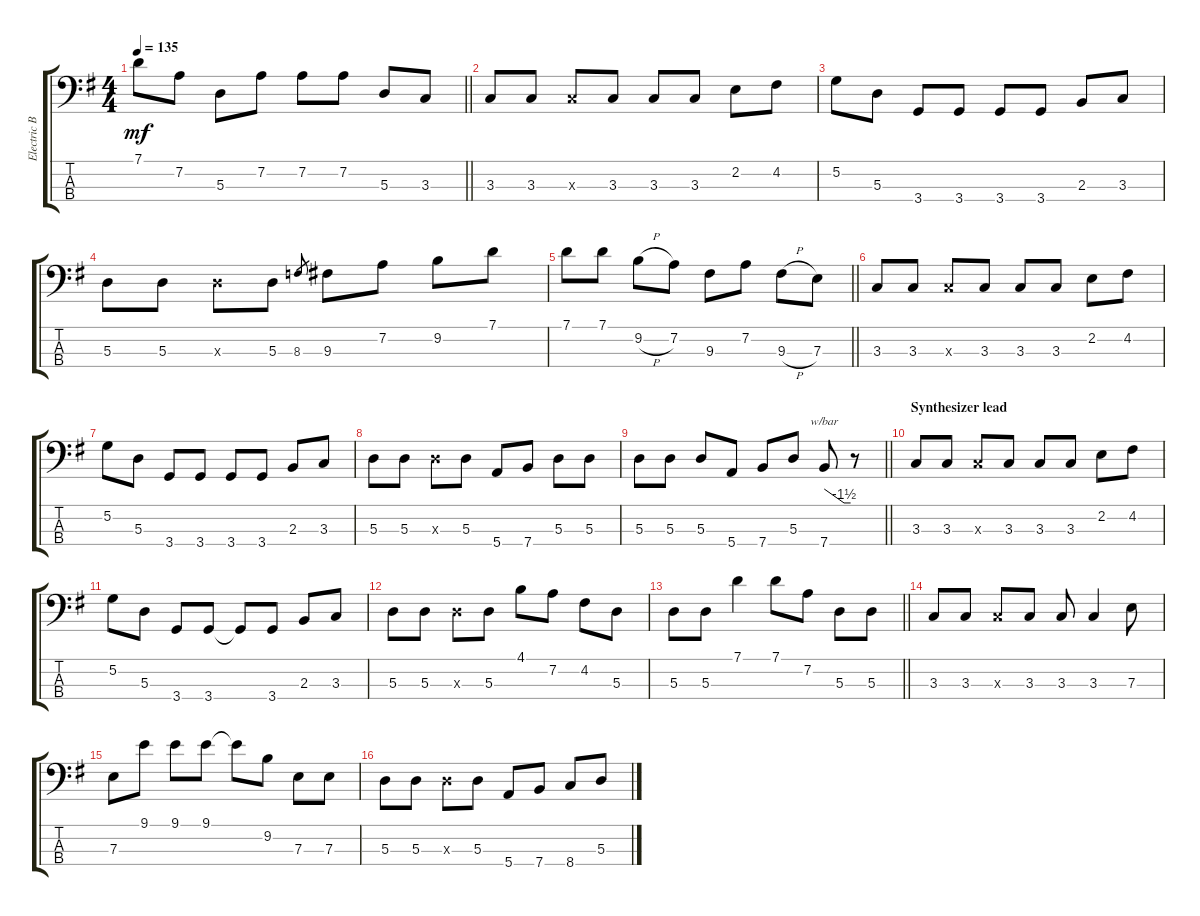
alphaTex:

\track ("Electric Bass" "Electric B") {instrument electricbassfinger}
\staff {score tabs}
\tuning (G2 D2 A1 E1) {hide}
\ts (4 4)
\tempo 135
\clef f4
\barLineRight lightlight
\ks g
7.1.8{dy mf} 7.2.8 5.3.8 7.2.8 7.2.8 7.2.8 5.3.8 3.3.8 |
3.3.8 3.3.8 3.3{x}.8 3.3.8 3.3.8 3.3.8 2.2.8 4.2.8 |
5.2.8 5.3.8 3.4.8 3.4.8 3.4.8 3.4.8 2.3.8 3.3.8 |
5.3.8 5.3.8 5.3{x}.8 5.3.8 8.3.8{gr} 9.3.8 7.2.8 9.2.8 7.1.8 |
\barLineRight lightlight
7.1.8 7.1.8 9.2{h}.8 7.2.8 9.3.8 7.2.8 9.3{h}.8 7.3.8 |
3.3.8 3.3.8 3.3{x}.8 3.3.8 3.3.8 3.3.8 2.2.8 4.2.8 |
5.2.8 5.3.8 3.4.8 3.4.8 3.4.8 3.4.8 2.3.8 3.3.8 |
5.3.8 5.3.8 5.3{x}.8 5.3.8 5.4.8 7.4.8 5.3.8 5.3.8 |
\barLineRight lightlight
5.3.8 5.3.8 5.3.8 5.4.8 7.4.8 5.3.8 7.4.8{tbe (custom default 0 0 45 -6 60 -6)} r.8 |
\section ("" "Synthesizer lead")
3.3.8 3.3.8 3.3{x}.8 3.3.8 3.3.8 3.3.8 2.2.8 4.2.8 |
5.2.8 5.3.8 3.4.8 3.4.8 3.4{t}.8 3.4.8 2.3.8 3.3.8 |
5.3.8 5.3.8 5.3{x}.8 5.3.8 4.1.8 7.2.8 4.2.8 5.3.8 |
\barLineRight lightlight
5.3.8 5.3.8 7.1.4 7.1.8 7.2.8 5.3.8 5.3.8 |
3.3.8 3.3.8 3.3{x}.8 3.3.8 3.3.8 3.3.4 7.3.8 |
7.3.8 9.1.8 9.1.8 9.1.8 9.1{t}.8 9.2.8 7.3.8 7.3.8 |
5.3.8 5.3.8 5.3{x}.8 5.3.8 5.4.8 7.4.8 8.4.8 5.3.8
